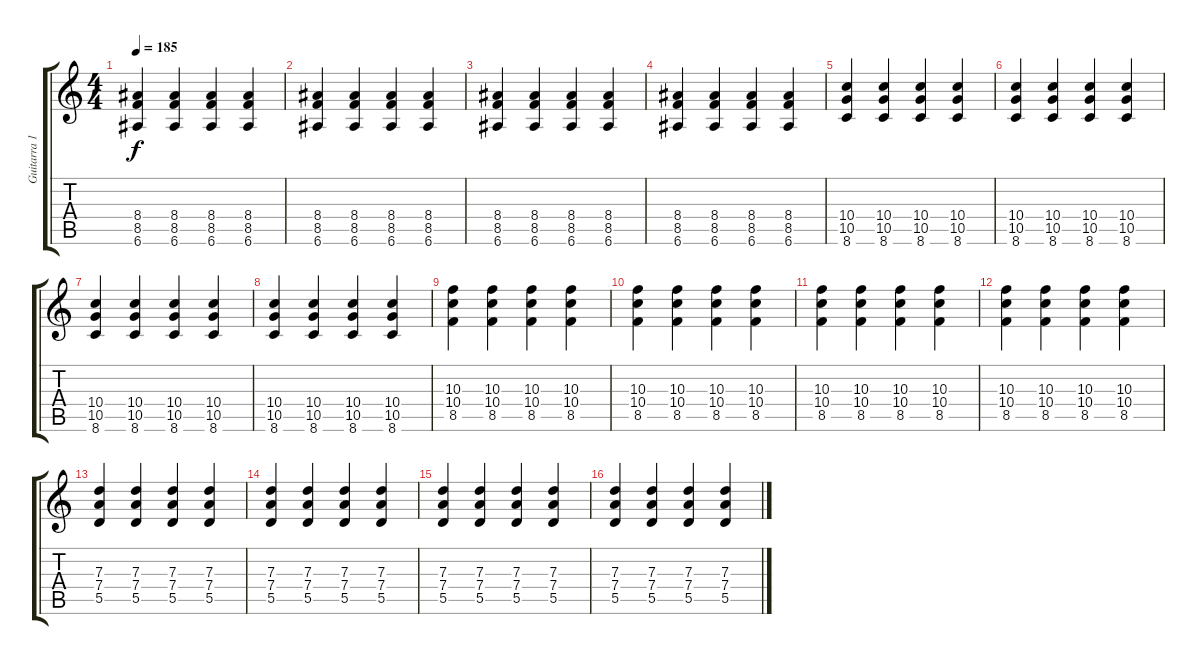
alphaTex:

\track ("Guitarra 1" "Guitarra 1") {instrument distortionguitar}
\staff {score tabs}
\tuning (E4 B3 G3 D3 A2 E2) {hide}
\ts (4 4)
\tempo 185
\clef g2
\ks c
(8.4 8.5 6.6).4{dy f} (8.4 8.5 6.6).4 (8.4 8.5 6.6).4 (8.4 8.5 6.6).4 |
(8.4 8.5 6.6).4 (8.4 8.5 6.6).4 (8.4 8.5 6.6).4 (8.4 8.5 6.6).4 |
(8.4 8.5 6.6).4 (8.4 8.5 6.6).4 (8.4 8.5 6.6).4 (8.4 8.5 6.6).4 |
(8.4 8.5 6.6).4 (8.4 8.5 6.6).4 (8.4 8.5 6.6).4 (8.4 8.5 6.6).4 |
(10.4 10.5 8.6).4 (10.4 10.5 8.6).4 (10.4 10.5 8.6).4 (10.4 10.5 8.6).4 |
(10.4 10.5 8.6).4 (10.4 10.5 8.6).4 (10.4 10.5 8.6).4 (10.4 10.5 8.6).4 |
(10.4 10.5 8.6).4 (10.4 10.5 8.6).4 (10.4 10.5 8.6).4 (10.4 10.5 8.6).4 |
(10.4 10.5 8.6).4 (10.4 10.5 8.6).4 (10.4 10.5 8.6).4 (10.4 10.5 8.6).4 |
(10.3 10.4 8.5).4 (10.3 10.4 8.5).4 (10.3 10.4 8.5).4 (10.3 10.4 8.5).4 |
(10.3 10.4 8.5).4 (10.3 10.4 8.5).4 (10.3 10.4 8.5).4 (10.3 10.4 8.5).4 |
(10.3 10.4 8.5).4 (10.3 10.4 8.5).4 (10.3 10.4 8.5).4 (10.3 10.4 8.5).4 |
(10.3 10.4 8.5).4 (10.3 10.4 8.5).4 (10.3 10.4 8.5).4 (10.3 10.4 8.5).4 |
(7.3 7.4 5.5).4 (7.3 7.4 5.5).4 (7.3 7.4 5.5).4 (7.3 7.4 5.5).4 |
(7.3 7.4 5.5).4 (7.3 7.4 5.5).4 (7.3 7.4 5.5).4 (7.3 7.4 5.5).4 |
(7.3 7.4 5.5).4 (7.3 7.4 5.5).4 (7.3 7.4 5.5).4 (7.3 7.4 5.5).4 |
(7.3 7.4 5.5).4 (7.3 7.4 5.5).4 (7.3 7.4 5.5).4 (7.3 7.4 5.5).4
